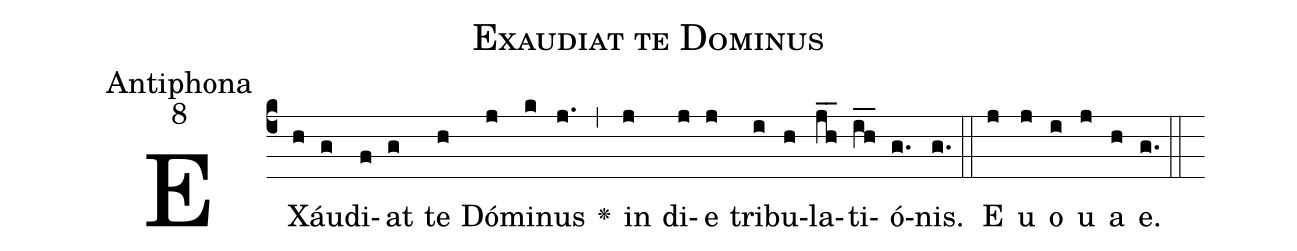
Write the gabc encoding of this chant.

name:Exaudiat te Dominus;
office-part:Antiphona;
mode:8;
%%
(c4)EX(h)áu(g)di(f)at(g) te(h) Dó(j)mi(k)nus(j.) <v>\greheightstar</v>(,) in(j) di(j)e(j) tri(i)bu(h)la(j_h_)ti(i_h_)ó(g.)nis.(g.) (::)
<eu>E(j) u(j) o(i) u(j) a(h) e.(g.) (::)</eu>()
